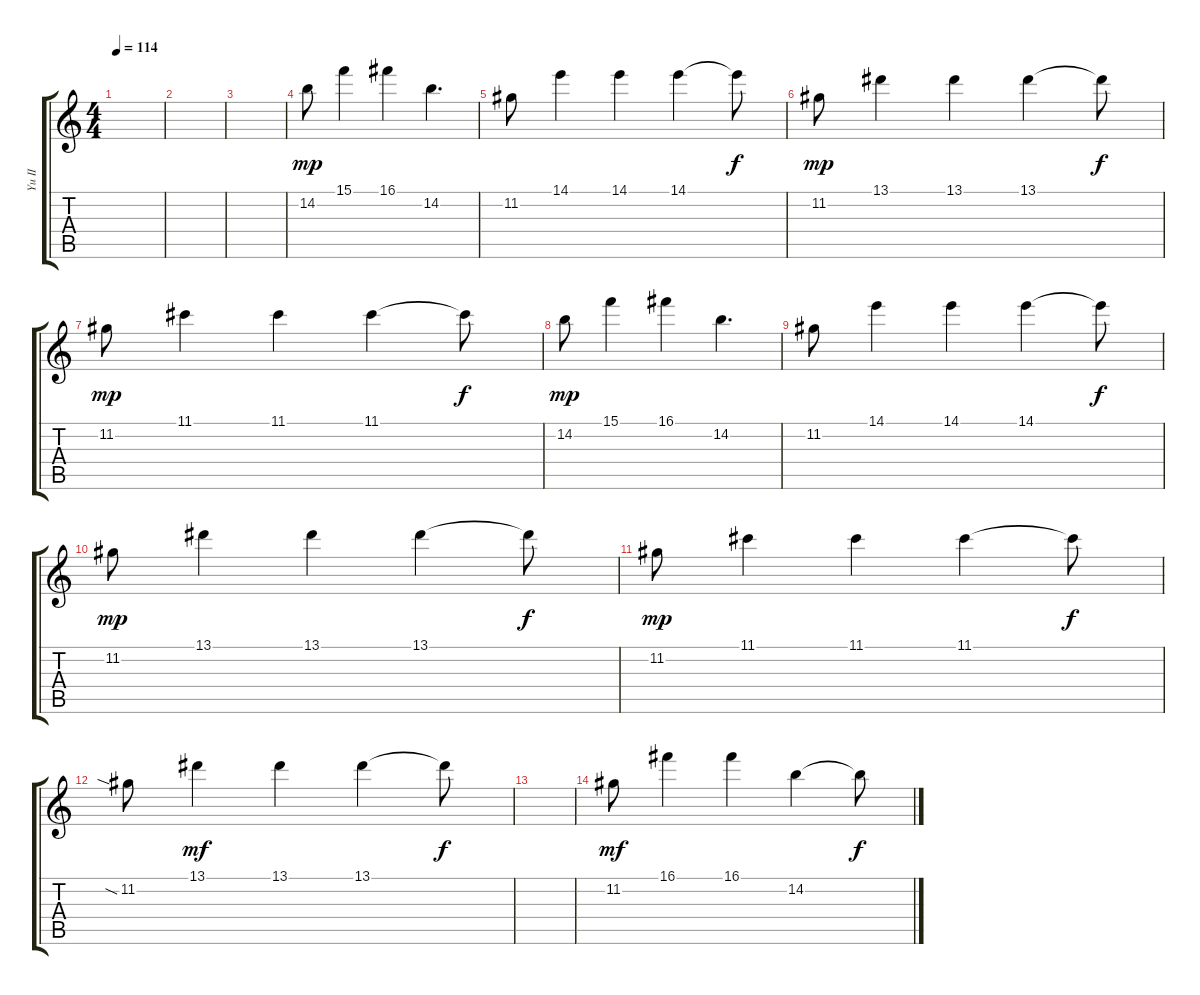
\track ("Yu II" "Yu II") {instrument overdrivenguitar}
\staff {score tabs}
\tuning (D4 A3 F3 C3 G2 C2) {hide}
\ts (4 4)
\tempo 114
\clef g2
\ks c
|
|
|
14.2.8{dy mp volume 11} 15.1.4 16.1.4 14.2.4{d} |
11.2.8 14.1.4 14.1.4 14.1.4 14.1{t}.8{dy f} |
11.2.8{dy mp} 13.1.4 13.1.4 13.1.4 13.1{t}.8{dy f} |
11.2.8{dy mp} 11.1.4 11.1.4 11.1.4 11.1{t}.8{dy f} |
14.2.8{dy mp} 15.1.4 16.1.4 14.2.4{d} |
11.2.8 14.1.4 14.1.4 14.1.4 14.1{t}.8{dy f} |
11.2.8{dy mp} 13.1.4 13.1.4 13.1.4 13.1{t}.8{dy f} |
11.2.8{dy mp} 11.1.4 11.1.4 11.1.4 11.1{t}.8{dy f} |
11.2{sia}.8 13.1.4{dy mf} 13.1.4 13.1.4 13.1{t}.8{dy f} |
|
11.2.8{dy mf} 16.1.4 16.1.4 14.2.4 14.2{t}.8{dy f}
